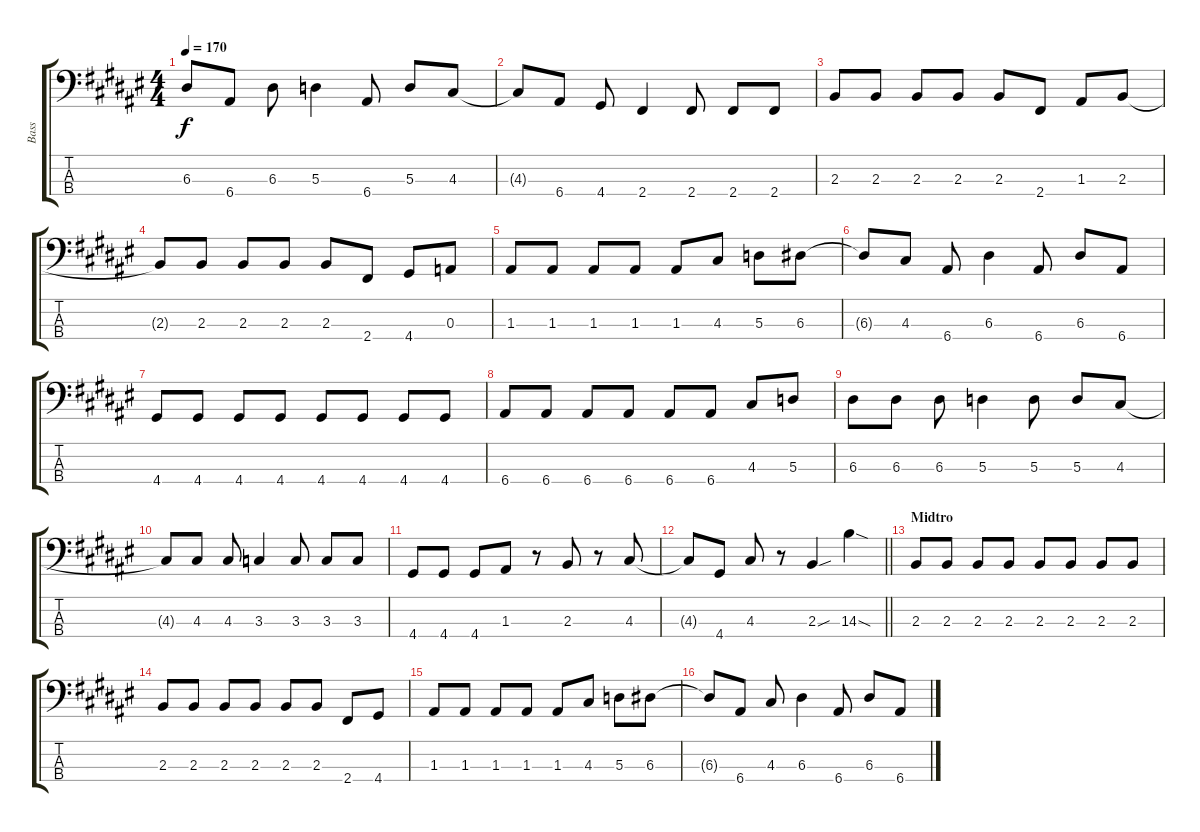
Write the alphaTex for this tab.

\track ("Bass" "Bass") {instrument electricbasspick}
\staff {score tabs}
\tuning (G2 D2 A1 E1) {hide}
\ts (4 4)
\tempo 170
\clef f4
\ks f#
6.3.8{dy f} 6.4.8 6.3.8 5.3.4 6.4.8 5.3.8 4.3.8 |
4.3{t}.8 6.4.8 4.4.8 2.4.4 2.4.8 2.4.8 2.4.8 |
2.3.8 2.3.8 2.3.8 2.3.8 2.3.8 2.4.8 1.3.8 2.3.8 |
2.3{t}.8 2.3.8 2.3.8 2.3.8 2.3.8 2.4.8 4.4.8 0.3.8 |
1.3.8 1.3.8 1.3.8 1.3.8 1.3.8 4.3.8 5.3.8 6.3.8 |
6.3{t}.8 4.3.8 6.4.8 6.3.4 6.4.8 6.3.8 6.4.8 |
4.4.8 4.4.8 4.4.8 4.4.8 4.4.8 4.4.8 4.4.8 4.4.8 |
6.4.8 6.4.8 6.4.8 6.4.8 6.4.8 6.4.8 4.3.8 5.3.8 |
6.3.8 6.3.8 6.3.8 5.3.4 5.3.8 5.3.8 4.3.8 |
4.3{t}.8 4.3.8 4.3.8 3.3.4 3.3.8 3.3.8 3.3.8 |
4.4.8 4.4.8 4.4.8 1.3.8 r.8 2.3.8 r.8 4.3.8 |
\barLineRight lightlight
4.3{t}.8 4.4.8 4.3.8 r.8 2.3{sou}.4 14.3{sod}.4 |
\section ("" "Midtro")
2.3.8 2.3.8 2.3.8 2.3.8 2.3.8 2.3.8 2.3.8 2.3.8 |
2.3.8 2.3.8 2.3.8 2.3.8 2.3.8 2.3.8 2.4.8 4.4.8 |
1.3.8 1.3.8 1.3.8 1.3.8 1.3.8 4.3.8 5.3.8 6.3.8 |
6.3{t}.8 6.4.8 4.3.8 6.3.4 6.4.8 6.3.8 6.4.8
